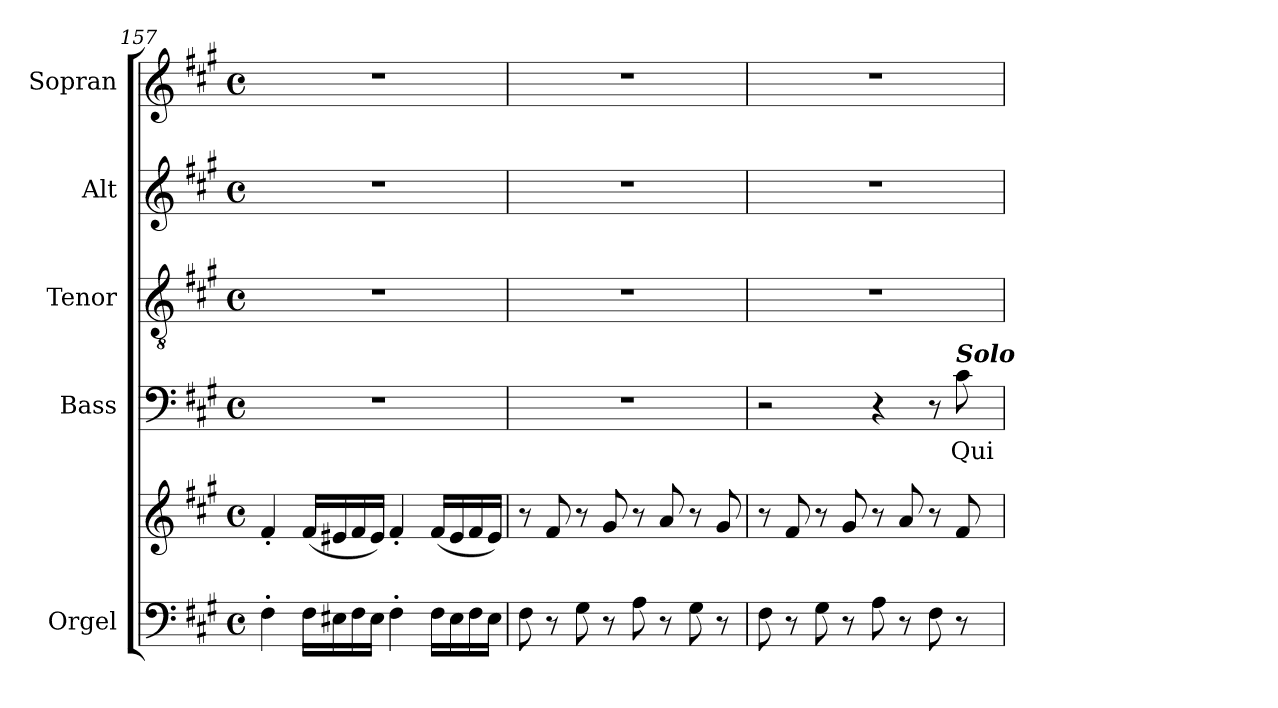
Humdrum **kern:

**kern	**kern	**kern	**text	**kern	**kern	**kern
*part5	*part5	*part4	*part4	*part3	*part2	*part1
*staff6	*staff5	*staff4	*staff4	*staff3	*staff2	*staff1
*I"Orgel	*	*I"Bass	*	*I"Tenor	*I"Alt	*I"Sopran
*I'Org.	*	*I'B.	*	*I'T.	*I'A.	*I'S.
*clefF4	*clefG2	*clefF4	*	*clefGv2	*clefG2	*clefG2
*k[f#c#g#]	*k[f#c#g#]	*k[f#c#g#]	*	*k[f#c#g#]	*k[f#c#g#]	*k[f#c#g#]
*A:	*A:	*A:	*	*A:	*A:	*A:
*M4/4	*M4/4	*M4/4	*	*M4/4	*M4/4	*M4/4
*met(c)	*met(c)	*met(c)	*	*met(c)	*met(c)	*met(c)
=157	=157	=157	=157	=157	=157	=157
4F#'>\	4f#'</	1r	.	1r	1r	1r
16F#\LL	(<16f#/LL	.	.	.	.	.
16E#X\	16e#X/	.	.	.	.	.
16F#\	16f#/	.	.	.	.	.
16E#\JJ	16e#/JJ)	.	.	.	.	.
4F#'>\	4f#'</	.	.	.	.	.
16F#\LL	(<16f#/LL	.	.	.	.	.
16E#\	16e#/	.	.	.	.	.
16F#\	16f#/	.	.	.	.	.
16E#\JJ	16e#/JJ)	.	.	.	.	.
=158	=158	=158	=158	=158	=158	=158
8F#\	8r	1r	.	1r	1r	1r
8r	8f#/	.	.	.	.	.
8G#\	8r	.	.	.	.	.
8r	8g#/	.	.	.	.	.
8A\	8r	.	.	.	.	.
8r	8a/	.	.	.	.	.
8G#\	8r	.	.	.	.	.
8r	8g#/	.	.	.	.	.
=159	=159	=159	=159	=159	=159	=159
8F#\	8r	2r	.	1r	1r	1r
8r	8f#/	.	.	.	.	.
8G#\	8r	.	.	.	.	.
8r	8g#/	.	.	.	.	.
8A\	8r	4r	.	.	.	.
8r	8a/	.	.	.	.	.
8F#\	8r	8r	.	.	.	.
!	!	!LO:TX:a:Bi:t=Solo	!	!	!	!
!	!	!	!LO:LY:b	!	!	!
8r	8f#/	8c#\	Qui	.	.	.
=	=	=	=	=	=	=
*-	*-	*-	*-	*-	*-	*-
